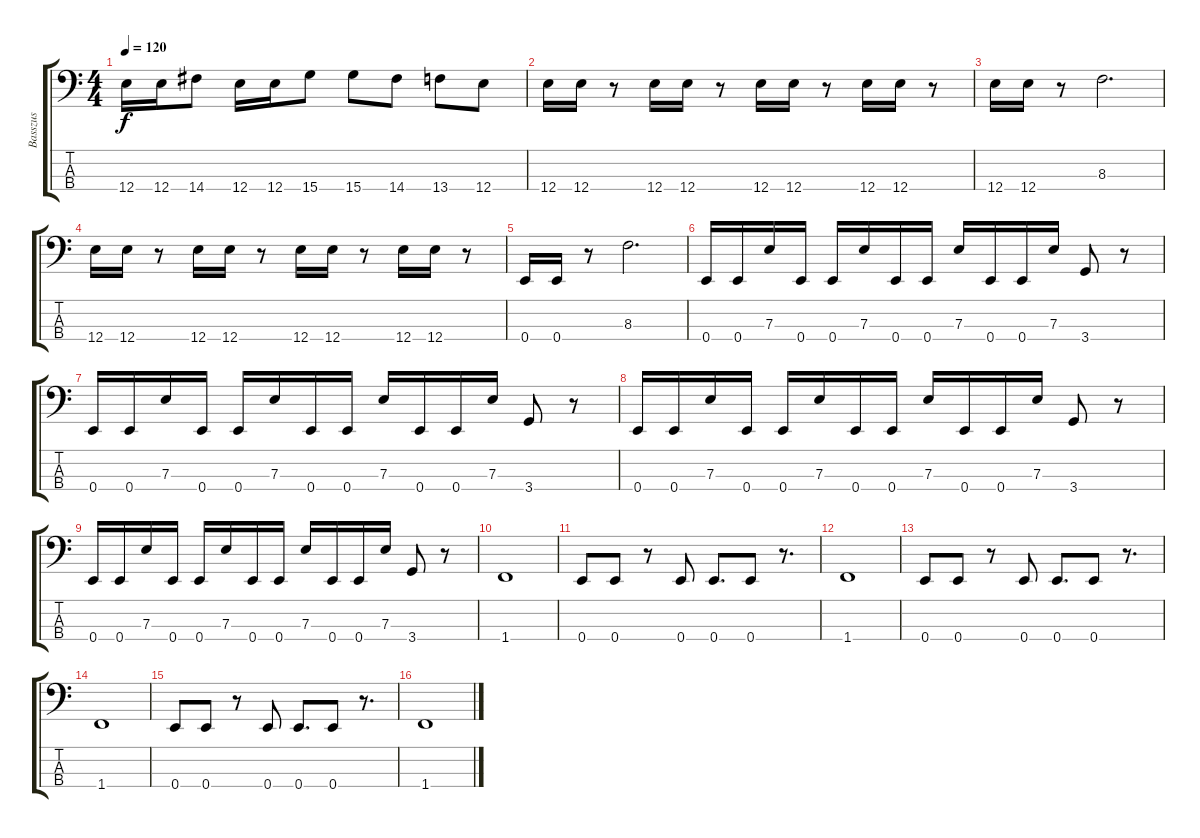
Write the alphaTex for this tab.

\track ("Basszus" "Basszus") {instrument electricbassfinger}
\staff {score tabs}
\tuning (G2 D2 A1 E1) {hide}
\ts (4 4)
\tempo 120
\clef f4
\ks c
12.4.16{dy f} 12.4.16 14.4.8 12.4.16 12.4.16 15.4.8 15.4.8 14.4.8 13.4.8 12.4.8 |
12.4.16 12.4.16 r.8 12.4.16 12.4.16 r.8 12.4.16 12.4.16 r.8 12.4.16 12.4.16 r.8 |
12.4.16 12.4.16 r.8 8.3.2{d} |
12.4.16 12.4.16 r.8 12.4.16 12.4.16 r.8 12.4.16 12.4.16 r.8 12.4.16 12.4.16 r.8 |
0.4.16 0.4.16 r.8 8.3.2{d} |
0.4.16 0.4.16 7.3.16 0.4.16 0.4.16 7.3.16 0.4.16 0.4.16 7.3.16 0.4.16 0.4.16 7.3.16 3.4.8 r.8 |
0.4.16 0.4.16 7.3.16 0.4.16 0.4.16 7.3.16 0.4.16 0.4.16 7.3.16 0.4.16 0.4.16 7.3.16 3.4.8 r.8 |
0.4.16 0.4.16 7.3.16 0.4.16 0.4.16 7.3.16 0.4.16 0.4.16 7.3.16 0.4.16 0.4.16 7.3.16 3.4.8 r.8 |
0.4.16 0.4.16 7.3.16 0.4.16 0.4.16 7.3.16 0.4.16 0.4.16 7.3.16 0.4.16 0.4.16 7.3.16 3.4.8 r.8 |
1.4.1 |
0.4.8 0.4.8 r.8 0.4.8 0.4.8{d} 0.4.8 r.8{d} |
1.4.1 |
0.4.8 0.4.8 r.8 0.4.8 0.4.8{d} 0.4.8 r.8{d} |
1.4.1 |
0.4.8 0.4.8 r.8 0.4.8 0.4.8{d} 0.4.8 r.8{d} |
1.4.1
